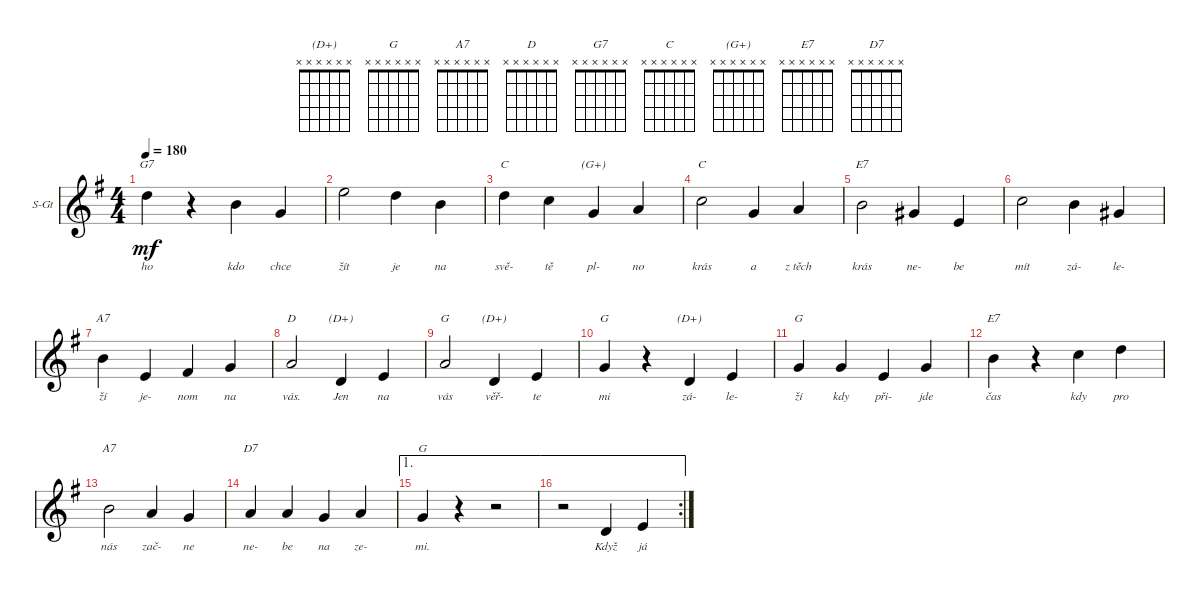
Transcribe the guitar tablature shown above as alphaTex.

\defaultSystemsLayout 4
\bracketExtendMode groupsimilarinstruments
\firstSystemTrackNameOrientation horizontal
\otherSystemsTrackNameOrientation horizontal
\track ("Melody" "S-Gt") {instrument acousticguitarsteel}
\staff {score}
\tuning (E4 B3 G3 D3 A2 E2)
\chord ("(D+)" x x x x x x)
\chord ("G" x x x x x x)
\chord ("A7" x x x x x x)
\chord ("D" x x x x x x)
\chord ("G7" x x x x x x)
\chord ("C" x x x x x x)
\chord ("(G+)" x x x x x x)
\chord ("E7" x x x x x x)
\chord ("D7" x x x x x x)
\ts (4 4)
\tempo 180
\clef g2
\ks g
3.2.4{ch "G7" lyrics (0 "ho") lyrics (1 "") lyrics (2 "") lyrics (3 "") lyrics (4 "") dy mf} r.4 0.2.4{lyrics (0 "kdo") lyrics (1 "") lyrics (2 "") lyrics (3 "") lyrics (4 "")} 0.3.4{lyrics (0 "chce") lyrics (1 "") lyrics (2 "") lyrics (3 "") lyrics (4 "")} |
0.1.2{lyrics (0 "žít") lyrics (1 "") lyrics (2 "") lyrics (3 "") lyrics (4 "")} 3.2.4{lyrics (0 "je") lyrics (1 "") lyrics (2 "") lyrics (3 "") lyrics (4 "")} 0.2.4{lyrics (0 "na") lyrics (1 "") lyrics (2 "") lyrics (3 "") lyrics (4 "")} |
3.2.4{ch "C" lyrics (0 "svě-") lyrics (1 "") lyrics (2 "") lyrics (3 "") lyrics (4 "")} 1.2.4{lyrics (0 "tě") lyrics (1 "") lyrics (2 "") lyrics (3 "") lyrics (4 "")} 5.4.4{ch "(G+)" lyrics (0 "pl-") lyrics (1 "") lyrics (2 "") lyrics (3 "") lyrics (4 "")} 7.4.4{lyrics (0 "no") lyrics (1 "") lyrics (2 "") lyrics (3 "") lyrics (4 "")} |
5.3.2{ch "C" lyrics (0 "krás") lyrics (1 "") lyrics (2 "") lyrics (3 "") lyrics (4 "")} 5.4.4{lyrics (0 "a") lyrics (1 "") lyrics (2 "") lyrics (3 "") lyrics (4 "")} 7.4.4{lyrics (0 "z těch") lyrics (1 "") lyrics (2 "") lyrics (3 "") lyrics (4 "")} |
0.2.2{ch "E7" lyrics (0 "krás") lyrics (1 "") lyrics (2 "") lyrics (3 "") lyrics (4 "")} 1.3.4{lyrics (0 "ne-") lyrics (1 "") lyrics (2 "") lyrics (3 "") lyrics (4 "")} 2.4.4{lyrics (0 "be") lyrics (1 "") lyrics (2 "") lyrics (3 "") lyrics (4 "")} |
1.2.2{lyrics (0 "mít") lyrics (1 "") lyrics (2 "") lyrics (3 "") lyrics (4 "")} 0.2.4{lyrics (0 "zá-") lyrics (1 "") lyrics (2 "") lyrics (3 "") lyrics (4 "")} 1.3.4{lyrics (0 "le-") lyrics (1 "") lyrics (2 "") lyrics (3 "") lyrics (4 "")} |
0.2.4{ch "A7" lyrics (0 "ží") lyrics (1 "") lyrics (2 "") lyrics (3 "") lyrics (4 "")} 2.4.4{lyrics (0 "je-") lyrics (1 "") lyrics (2 "") lyrics (3 "") lyrics (4 "")} 4.4.4{lyrics (0 "nom") lyrics (1 "") lyrics (2 "") lyrics (3 "") lyrics (4 "")} 0.3.4{lyrics (0 "na") lyrics (1 "") lyrics (2 "") lyrics (3 "") lyrics (4 "")} |
2.3.2{ch "D" lyrics (0 "vás.") lyrics (1 "") lyrics (2 "") lyrics (3 "") lyrics (4 "")} 0.4.4{ch "(D+)" lyrics (0 "Jen") lyrics (1 "") lyrics (2 "") lyrics (3 "") lyrics (4 "")} 2.4.4{lyrics (0 "na") lyrics (1 "") lyrics (2 "") lyrics (3 "") lyrics (4 "")} |
2.3.2{ch "G" lyrics (0 "vás") lyrics (1 "") lyrics (2 "") lyrics (3 "") lyrics (4 "")} 0.4.4{ch "(D+)" lyrics (0 "věř-") lyrics (1 "") lyrics (2 "") lyrics (3 "") lyrics (4 "")} 2.4.4{lyrics (0 "te") lyrics (1 "") lyrics (2 "") lyrics (3 "") lyrics (4 "")} |
0.3.4{ch "G" lyrics (0 "mi") lyrics (1 "") lyrics (2 "") lyrics (3 "") lyrics (4 "")} r.4 0.4.4{ch "(D+)" lyrics (0 "zá-") lyrics (1 "") lyrics (2 "") lyrics (3 "") lyrics (4 "")} 2.4.4{lyrics (0 "le-") lyrics (1 "") lyrics (2 "") lyrics (3 "") lyrics (4 "")} |
0.3.4{ch "G" lyrics (0 "ží") lyrics (1 "") lyrics (2 "") lyrics (3 "") lyrics (4 "")} 0.3.4{lyrics (0 "kdy") lyrics (1 "") lyrics (2 "") lyrics (3 "") lyrics (4 "")} 2.4.4{lyrics (0 "při-") lyrics (1 "") lyrics (2 "") lyrics (3 "") lyrics (4 "")} 0.3.4{lyrics (0 "jde") lyrics (1 "") lyrics (2 "") lyrics (3 "") lyrics (4 "")} |
0.2.4{ch "E7" lyrics (0 "čas") lyrics (1 "") lyrics (2 "") lyrics (3 "") lyrics (4 "")} r.4 1.2.4{lyrics (0 "kdy") lyrics (1 "") lyrics (2 "") lyrics (3 "") lyrics (4 "")} 3.2.4{lyrics (0 "pro") lyrics (1 "") lyrics (2 "") lyrics (3 "") lyrics (4 "")} |
0.2.2{ch "A7" lyrics (0 "nás") lyrics (1 "") lyrics (2 "") lyrics (3 "") lyrics (4 "")} 2.3.4{lyrics (0 "zač-") lyrics (1 "") lyrics (2 "") lyrics (3 "") lyrics (4 "")} 0.3.4{lyrics (0 "ne") lyrics (1 "") lyrics (2 "") lyrics (3 "") lyrics (4 "")} |
2.3.4{ch "D7" lyrics (0 "ne-") lyrics (1 "") lyrics (2 "") lyrics (3 "") lyrics (4 "")} 2.3.4{lyrics (0 "be") lyrics (1 "") lyrics (2 "") lyrics (3 "") lyrics (4 "")} 0.3.4{lyrics (0 "na") lyrics (1 "") lyrics (2 "") lyrics (3 "") lyrics (4 "")} 2.3.4{lyrics (0 "ze-") lyrics (1 "") lyrics (2 "") lyrics (3 "") lyrics (4 "")} |
\ae 1
0.3.4{ch "G" lyrics (0 "mi.") lyrics (1 "") lyrics (2 "") lyrics (3 "") lyrics (4 "")} r.4 r.2 |
\ae 1
\rc 2
r.2 0.4.4{lyrics (0 "Když") lyrics (1 "") lyrics (2 "") lyrics (3 "") lyrics (4 "")} 2.4.4{lyrics (0 "já") lyrics (1 "") lyrics (2 "") lyrics (3 "") lyrics (4 "")}
